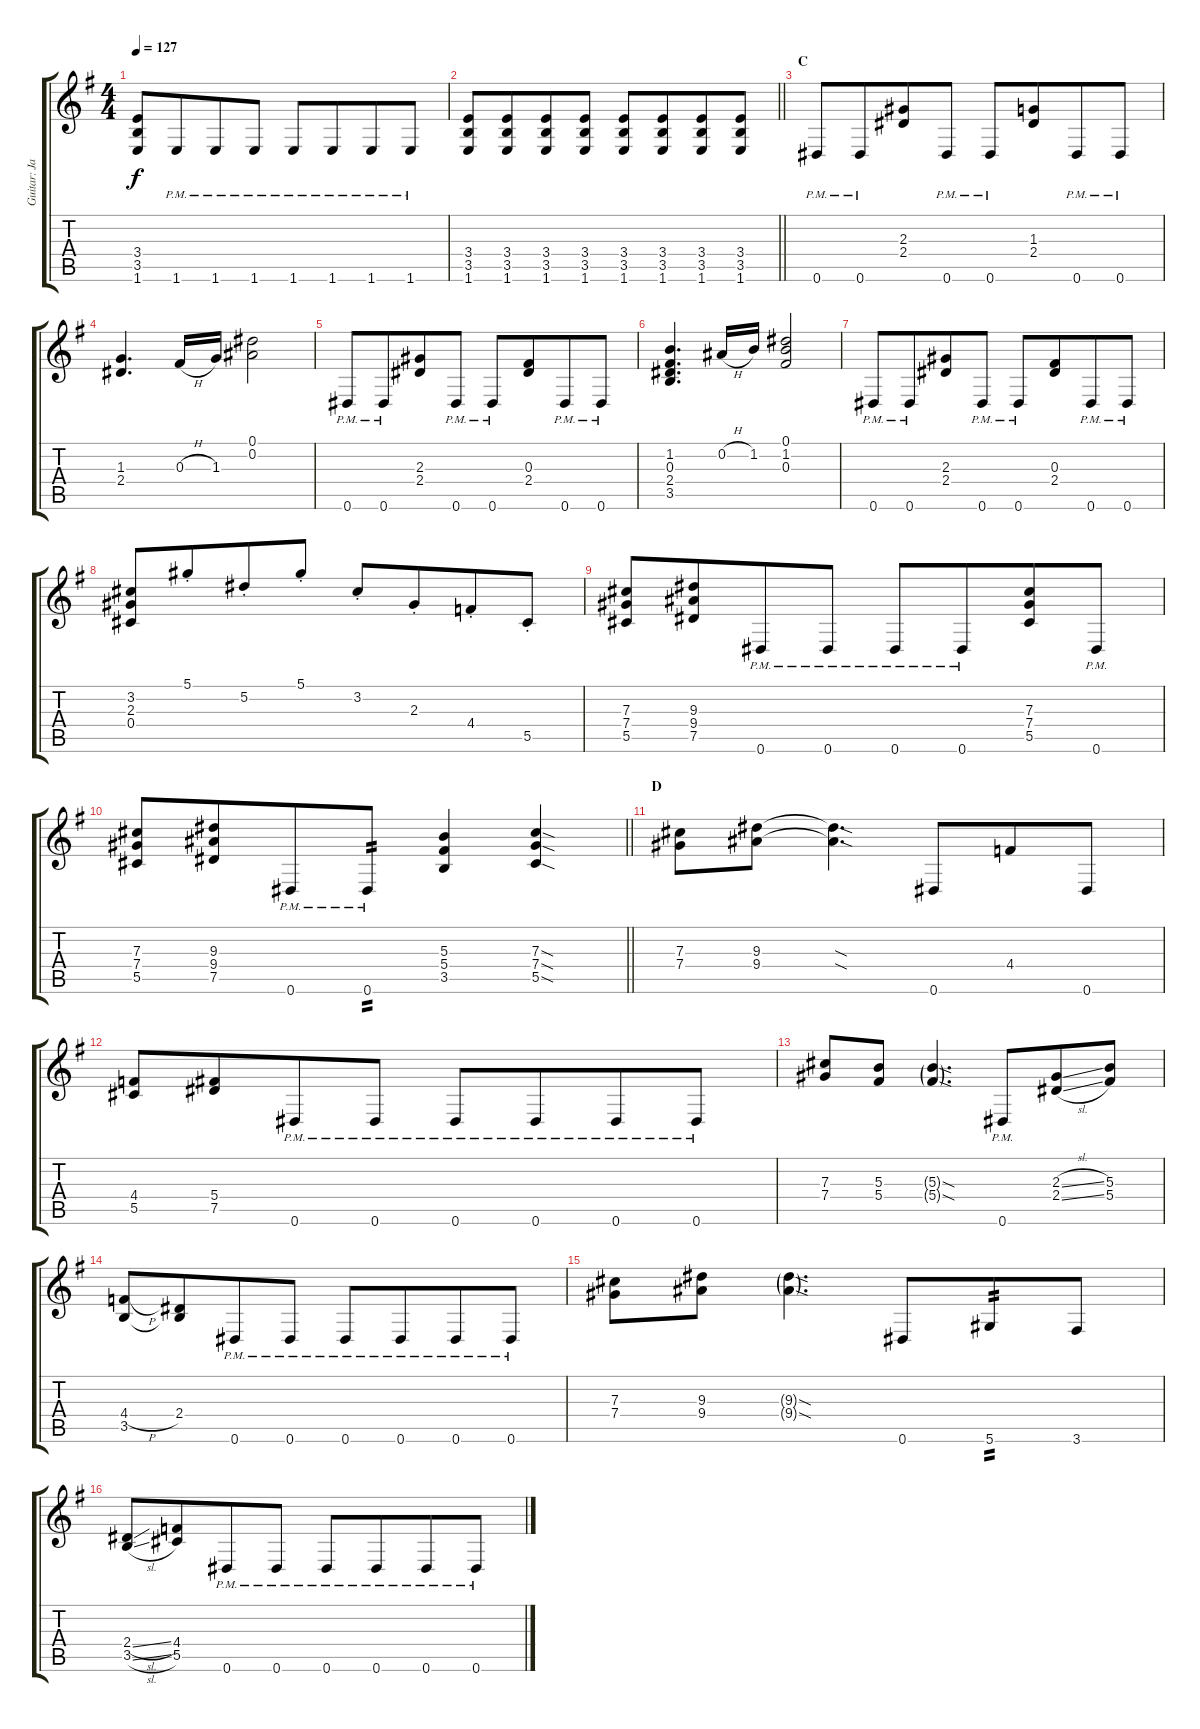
\track ("Guitar: Jake" "Guitar: Ja") {instrument overdrivenguitar}
\staff {score tabs}
\tuning (Eb4 Bb3 Gb3 Db3 Ab2 Eb2) {hide}
\ts (4 4)
\tempo 127
\clef g2
\ks g
(3.4{t} 3.5{t} 1.6{t}).8{dy f} 1.6{pm}.8{beam merge} 1.6{pm}.8 1.6{pm}.8 1.6{pm}.8 1.6{pm}.8{beam merge} 1.6{pm}.8 1.6{pm}.8 |
\barLineRight lightlight
(3.4 3.5 1.6).8 (3.4 3.5 1.6).8{beam merge} (3.4 3.5 1.6).8 (3.4 3.5 1.6).8 (3.4 3.5 1.6).8 (3.4 3.5 1.6).8{beam merge} (3.4 3.5 1.6).8 (3.4 3.5 1.6).8 |
\section ("" "C")
0.6{pm}.8 0.6{pm}.8{beam merge} (2.3 2.4).8 0.6{pm}.8 0.6{pm}.8 (1.3 2.4).8{beam merge} 0.6{pm}.8 0.6{pm}.8 |
(1.3 2.4).4{d} 0.3{h}.16 1.3.16 (0.1 0.2).2 |
0.6{pm}.8 0.6{pm}.8{beam merge} (2.3 2.4).8 0.6{pm}.8 0.6{pm}.8 (0.3 2.4).8{beam merge} 0.6{pm}.8 0.6{pm}.8 |
(1.2 0.3 2.4 3.5).4{d} 0.2{h}.16 1.2.16 (0.1 1.2 0.3).2 |
0.6{pm}.8 0.6{pm}.8{beam merge} (2.3 2.4).8 0.6{pm}.8 0.6{pm}.8 (0.3 2.4).8{beam merge} 0.6{pm}.8 0.6{pm}.8 |
(3.2 2.3 0.4).8 5.1{st}.8{beam merge} 5.2{st}.8 5.1{st}.8 3.2{st}.8 2.3{st}.8{beam merge} 4.4{st}.8 5.5{st}.8 |
(7.3 7.4 5.5).8 (9.3 9.4 7.5).8{beam merge} 0.6{pm}.8 0.6{pm}.8 0.6{pm}.8 0.6{pm}.8{beam merge} (7.3 7.4 5.5).8 0.6{pm}.8 |
\barLineRight lightlight
(7.3 7.4 5.5).8 (9.3 9.4 7.5).8{beam merge} 0.6{pm}.8 0.6{pm}.8{tp 2} (5.3 5.4 3.5).4 (7.3{sod} 7.4{sod} 5.5{sod}).4 |
\section ("" "D")
(7.3 7.4).8 (9.3 9.4).8 (9.3{sod t} 9.4{sod t}).4{d} 0.6.8{beam merge} 4.4.8 0.6.8 |
(4.4 5.5).8 (5.4 7.5).8{beam merge} 0.6{pm}.8 0.6{pm}.8 0.6{pm}.8 0.6{pm}.8{beam merge} 0.6{pm}.8 0.6{pm}.8 |
(7.3 7.4).8 (5.3 5.4).8 (5.3{sod g} 5.4{sod g}).4{d} 0.6{pm}.8{beam merge} (2.3{sl} 2.4{sl}).8 (5.3 5.4).8 |
(4.4{h} 3.5).8 (2.4 3.5{t}).8{beam merge} 0.6{pm}.8 0.6{pm}.8 0.6{pm}.8 0.6{pm}.8{beam merge} 0.6{pm}.8 0.6{pm}.8 |
(7.3 7.4).8 (9.3 9.4).8 (9.3{sod g} 9.4{sod g}).4{d} 0.6.8{beam merge} 5.6.8{tp 2} 3.6.8 |
(2.4{sl} 3.5{sl}).8 (4.4 5.5).8{beam merge} 0.6{pm}.8 0.6{pm}.8 0.6{pm}.8 0.6{pm}.8{beam merge} 0.6{pm}.8 0.6{pm}.8
